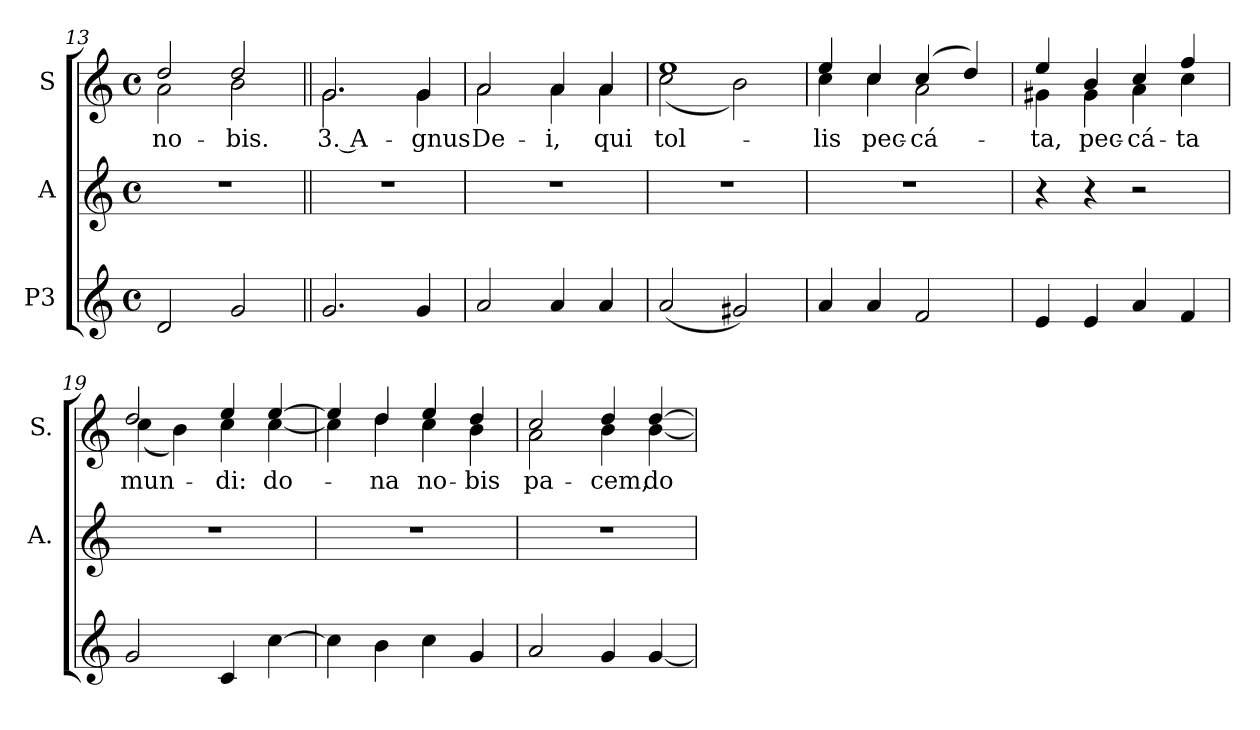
**kern	**kern	**kern	**text
*part3	*part2	*part1	*part1
*staff3	*staff2	*staff1	*staff1
*I"P3	*I"A	*I"S	*
*	*I'A.	*I'S.	*
*clefG2	*clefG2	*clefG2	*
*k[]	*k[]	*k[]	*
*C:	*C:	*C:	*
*M4/4	*M4/4	*M4/4	*
*met(c)	*met(c)	*met(c)	*
=13	=13	=13	=13
!	!	!	!LO:LY:b:color=#000000
*	*	*^	*
2di/	1r	2ddi/	2ai\	no-
!	!	!	!	!LO:LY:b:color=#000000
2gi/	.	2ddi/	2bi\	-bis.
=14||	=14||	=14||	=14||	=14||
!	!	!	!	!LO:LY:b:color=#000000
2.gi/	1r	2.gi/	2.gi\	3. A-
!	!	!	!	!LO:LY:b:color=#000000
4gi/	.	4gi/	4gi\	-gnus
=15	=15	=15	=15	=15
!	!	!	!	!LO:LY:b:color=#000000
2ai/	1r	2ai/	2ai\	De-
!	!	!	!	!LO:LY:b:color=#000000
4ai/	.	4ai/	4ai\	-i,
!	!	!	!	!LO:LY:b:color=#000000
4ai/	.	4ai/	4ai\	qui
=16	=16	=16	=16	=16
!	!	!	!	!LO:LY:b:color=#000000
(2ai/	1r	1eei	(2cci\	tol-
2g#Xi/)	.	.	2bi\)	.
=17	=17	=17	=17	=17
!	!	!	!	!LO:LY:b:color=#000000
4ai/	1r	4eei/	4cci\	-lis
!	!	!	!	!LO:LY:b:color=#000000
4ai/	.	4cci/	4cci\	pec-
!	!	!	!	!LO:LY:b:color=#000000
2fi/	.	(4cci/	2ai\	-cá-
.	.	4ddi/)	.	.
!!LO:PB:g=z	!!
=18	=18	=18	=18	=18
!	!	!	!	!LO:LY:b:color=#000000
4ei/	4r	4eei/	4g#Xi\	-ta,
!	!	!	!	!LO:LY:b:color=#000000
4ei/	4r	4bi/	4g#i\	pec-
!	!	!	!	!LO:LY:b:color=#000000
4ai/	2r	4cci/	4ai\	-cá-
!	!	!	!	!LO:LY:b:color=#000000
4fi/	.	4ffi/	4cci\	-ta
=19	=19	=19	=19	=19
!	!	!	!	!LO:LY:b:color=#000000
2gi/	1r	2ddi/	(4cci\	mun-
.	.	.	4bi\)	.
!	!	!	!	!LO:LY:b:color=#000000
4ci/	.	4eei/	4cci\	-di:
!	!	!	!	!LO:LY:b:color=#000000
[>4cci\	.	[>4eei/	[<4cci\	do-
=20	=20	=20	=20	=20
4cci\]	1r	4eei/]	4cci\]	.
!	!	!	!	!LO:LY:b:color=#000000
4bi\	.	4ddi/	4ddi\	-na
!	!	!	!	!LO:LY:b:color=#000000
4cci\	.	4eei/	4cci\	no-
!	!	!	!	!LO:LY:b:color=#000000
4gi/	.	4ddi/	4bi\	-bis
=21	=21	=21	=21	=21
!	!	!	!	!LO:LY:b:color=#000000
2ai/	1r	2cci/	2ai\	pa-
!	!	!	!	!LO:LY:b:color=#000000
4gi/	.	4ddi/	4bi\	-cem,
!	!	!	!	!LO:LY:b:color=#000000
[<4gi/	.	[>4ddi/	[<4bi\	do-
*	*	*v	*v	*
=	=	=	=
*-	*-	*-	*-
